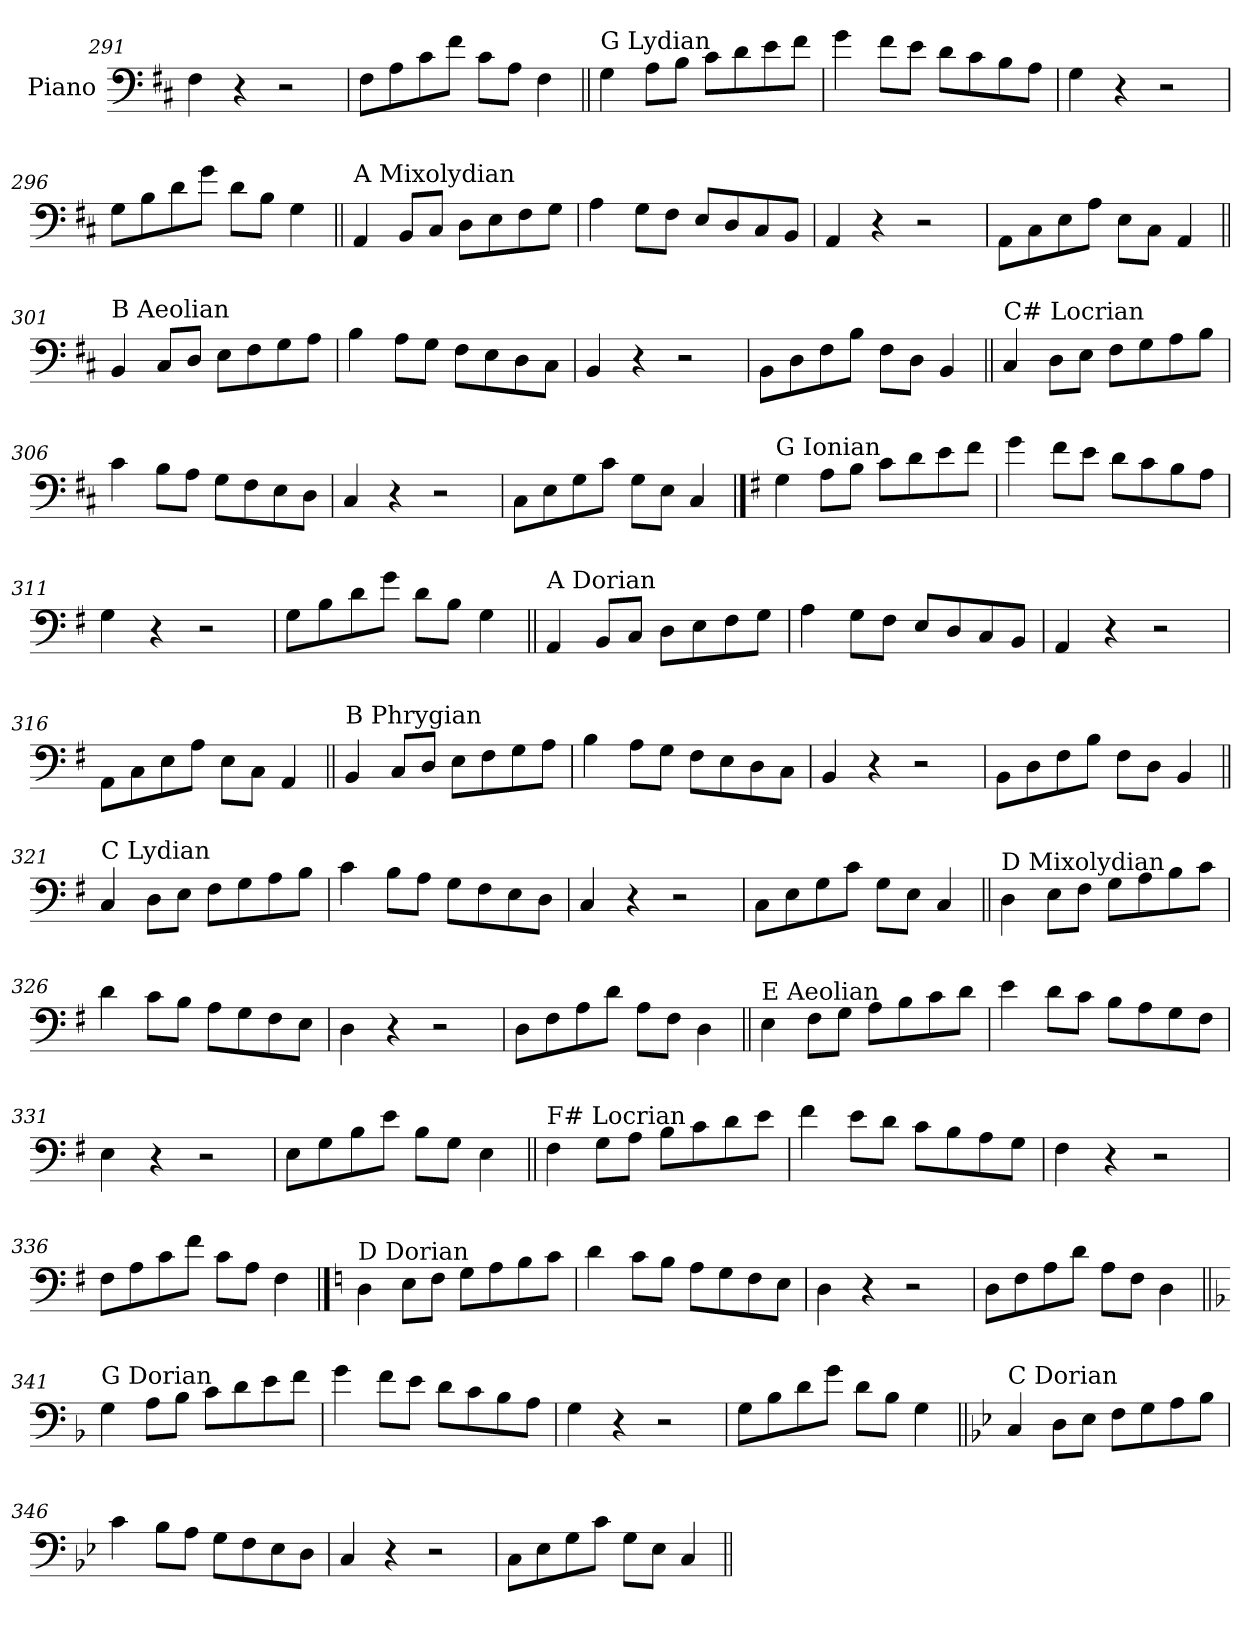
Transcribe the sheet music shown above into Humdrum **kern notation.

**kern
*part1
*staff1
*I"Piano
*I'Pno.
*clefF4
*k[f#c#]
=291
4F#\
4r
2r
=292
8F#\L
8A\
8c#\
8f#\J
8c#\L
8A\J
4F#\
!!LO:LB:g=z
=293||
!LO:TX:a:t=G Lydian
4G\
8A\L
8B\J
8c#\L
8d\
8e\
8f#\J
=294
4g\
8f#\L
8e\J
8d\L
8c#\
8B\
8A\J
=295
4G\
4r
2r
=296
8G\L
8B\
8d\
8g\J
8d\L
8B\J
4G\
!!LO:LB:g=z
=297||
!LO:TX:a:t=A Mixolydian
4AA/
8BB/L
8C#/J
8D\L
8E\
8F#\
8G\J
=298
4A\
8G\L
8F#\J
8E/L
8D/
8C#/
8BB/J
=299
4AA/
4r
2r
=300
8AA\L
8C#\
8E\
8A\J
8E\L
8C#\J
4AA/
!!LO:LB:g=z
=301||
!LO:TX:a:t=B Aeolian
4BB/
8C#/L
8D/J
8E\L
8F#\
8G\
8A\J
=302
4B\
8A\L
8G\J
8F#\L
8E\
8D\
8C#\J
=303
4BB/
4r
2r
=304
8BB\L
8D\
8F#\
8B\J
8F#\L
8D\J
4BB/
!!LO:LB:g=z
=305||
!LO:TX:a:t=C# Locrian
4C#/
8D\L
8E\J
8F#\L
8G\
8A\
8B\J
=306
4c#\
8B\L
8A\J
8G\L
8F#\
8E\
8D\J
=307
4C#/
4r
2r
=308
8C#\L
8E\
8G\
8c#\J
8G\L
8E\J
4C#/
!!LO:PB:g=z
==309
*k[f#]
!LO:TX:a:t=G Ionian
4G\
8A\L
8B\J
8c\L
8d\
8e\
8f#\J
=310
4g\
8f#\L
8e\J
8d\L
8c\
8B\
8A\J
=311
4G\
4r
2r
=312
8G\L
8B\
8d\
8g\J
8d\L
8B\J
4G\
!!LO:LB:g=z
=313||
!LO:TX:a:t=A Dorian
4AA/
8BB/L
8C/J
8D\L
8E\
8F#\
8G\J
=314
4A\
8G\L
8F#\J
8E/L
8D/
8C/
8BB/J
=315
4AA/
4r
2r
=316
8AA\L
8C\
8E\
8A\J
8E\L
8C\J
4AA/
!!LO:LB:g=z
=317||
!LO:TX:a:t=B Phrygian
4BB/
8C/L
8D/J
8E\L
8F#\
8G\
8A\J
=318
4B\
8A\L
8G\J
8F#\L
8E\
8D\
8C\J
=319
4BB/
4r
2r
=320
8BB\L
8D\
8F#\
8B\J
8F#\L
8D\J
4BB/
!!LO:LB:g=z
=321||
!LO:TX:a:t=C Lydian
4C/
8D\L
8E\J
8F#\L
8G\
8A\
8B\J
=322
4c\
8B\L
8A\J
8G\L
8F#\
8E\
8D\J
=323
4C/
4r
2r
=324
8C\L
8E\
8G\
8c\J
8G\L
8E\J
4C/
!!LO:LB:g=z
=325||
!LO:TX:a:t=D Mixolydian
4D\
8E\L
8F#\J
8G\L
8A\
8B\
8c\J
=326
4d\
8c\L
8B\J
8A\L
8G\
8F#\
8E\J
=327
4D\
4r
2r
=328
8D\L
8F#\
8A\
8d\J
8A\L
8F#\J
4D\
!!LO:LB:g=z
=329||
!LO:TX:a:t=E Aeolian
4E\
8F#\L
8G\J
8A\L
8B\
8c\
8d\J
=330
4e\
8d\L
8c\J
8B\L
8A\
8G\
8F#\J
=331
4E\
4r
2r
=332
8E\L
8G\
8B\
8e\J
8B\L
8G\J
4E\
!!LO:LB:g=z
=333||
!LO:TX:a:t=F# Locrian
4F#\
8G\L
8A\J
8B\L
8c\
8d\
8e\J
=334
4f#\
8e\L
8d\J
8c\L
8B\
8A\
8G\J
=335
4F#\
4r
2r
=336
8F#\L
8A\
8c\
8f#\J
8c\L
8A\J
4F#\
!!LO:PB:g=z
==337
*k[]
!LO:TX:a:t=D Dorian
4D\
8E\L
8F\J
8G\L
8A\
8B\
8c\J
=338
4d\
8c\L
8B\J
8A\L
8G\
8F\
8E\J
=339
4D\
4r
2r
=340
8D\L
8F\
8A\
8d\J
8A\L
8F\J
4D\
!!LO:LB:g=z
=341||
*k[b-]
!LO:TX:a:t=G Dorian
4G\
8A\L
8B-\J
8c\L
8d\
8e\
8f\J
=342
4g\
8f\L
8e\J
8d\L
8c\
8B-\
8A\J
=343
4G\
4r
2r
=344
8G\L
8B-\
8d\
8g\J
8d\L
8B-\J
4G\
!!LO:LB:g=z
=345||
*k[b-e-]
!LO:TX:a:t=C Dorian
4C/
8D\L
8E-\J
8F\L
8G\
8A\
8B-\J
=346
4c\
8B-\L
8A\J
8G\L
8F\
8E-\
8D\J
=347
4C/
4r
2r
=348
8C\L
8E-\
8G\
8c\J
8G\L
8E-\J
4C/
=||
*-
